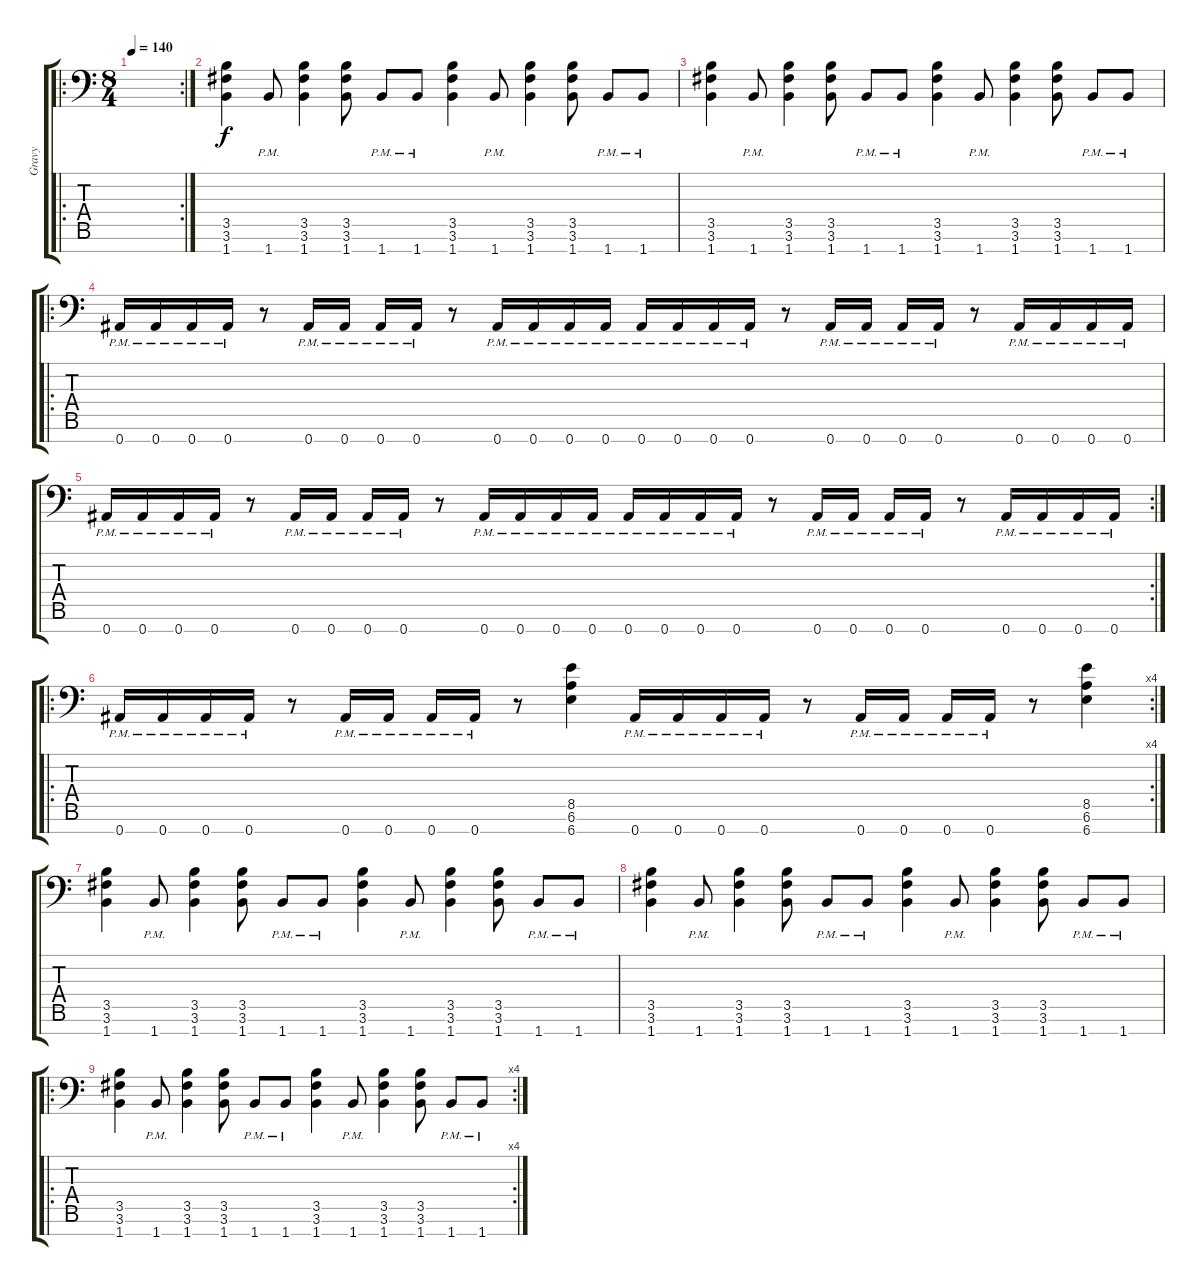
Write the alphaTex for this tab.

\track ("Gravy" "Gravy") {instrument distortionguitar}
\staff {score tabs}
\tuning (Eb4 Bb3 Gb3 Db3 Ab2 Eb2 Bb1) {hide}
\ro
\rc 2
\ts (8 4)
\tempo 140
\clef f4
\ks c
|
(3.5 3.6 1.7).4 1.7{pm}.8 (3.5 3.6 1.7).4 (3.5 3.6 1.7).8 1.7{pm}.8 1.7{pm}.8 (3.5 3.6 1.7).4 1.7{pm}.8 (3.5 3.6 1.7).4 (3.5 3.6 1.7).8 1.7{pm}.8 1.7{pm}.8 |
(3.5 3.6 1.7).4 1.7{pm}.8 (3.5 3.6 1.7).4 (3.5 3.6 1.7).8 1.7{pm}.8 1.7{pm}.8 (3.5 3.6 1.7).4 1.7{pm}.8 (3.5 3.6 1.7).4 (3.5 3.6 1.7).8 1.7{pm}.8 1.7{pm}.8 |
\ro
0.7{pm}.16 0.7{pm}.16 0.7{pm}.16 0.7{pm}.16 r.8 0.7{pm}.16 0.7{pm}.16 0.7{pm}.16 0.7{pm}.16 r.8 0.7{pm}.16 0.7{pm}.16 0.7{pm}.16 0.7{pm}.16 0.7{pm}.16 0.7{pm}.16 0.7{pm}.16 0.7{pm}.16 r.8 0.7{pm}.16 0.7{pm}.16 0.7{pm}.16 0.7{pm}.16 r.8 0.7{pm}.16 0.7{pm}.16 0.7{pm}.16 0.7{pm}.16 |
\rc 2
0.7{pm}.16 0.7{pm}.16 0.7{pm}.16 0.7{pm}.16 r.8 0.7{pm}.16 0.7{pm}.16 0.7{pm}.16 0.7{pm}.16 r.8 0.7{pm}.16 0.7{pm}.16 0.7{pm}.16 0.7{pm}.16 0.7{pm}.16 0.7{pm}.16 0.7{pm}.16 0.7{pm}.16 r.8 0.7{pm}.16 0.7{pm}.16 0.7{pm}.16 0.7{pm}.16 r.8 0.7{pm}.16 0.7{pm}.16 0.7{pm}.16 0.7{pm}.16 |
\ro
\rc 4
0.7{pm}.16 0.7{pm}.16 0.7{pm}.16 0.7{pm}.16 r.8 0.7{pm}.16 0.7{pm}.16 0.7{pm}.16 0.7{pm}.16 r.8 (8.5 6.6 6.7).4 0.7{pm}.16 0.7{pm}.16 0.7{pm}.16 0.7{pm}.16 r.8 0.7{pm}.16 0.7{pm}.16 0.7{pm}.16 0.7{pm}.16 r.8 (8.5 6.6 6.7).4 |
(3.5 3.6 1.7).4 1.7{pm}.8 (3.5 3.6 1.7).4 (3.5 3.6 1.7).8 1.7{pm}.8 1.7{pm}.8 (3.5 3.6 1.7).4 1.7{pm}.8 (3.5 3.6 1.7).4 (3.5 3.6 1.7).8 1.7{pm}.8 1.7{pm}.8 |
(3.5 3.6 1.7).4 1.7{pm}.8 (3.5 3.6 1.7).4 (3.5 3.6 1.7).8 1.7{pm}.8 1.7{pm}.8 (3.5 3.6 1.7).4 1.7{pm}.8 (3.5 3.6 1.7).4 (3.5 3.6 1.7).8 1.7{pm}.8 1.7{pm}.8 |
\ro
\rc 4
(3.5 3.6 1.7).4 1.7{pm}.8 (3.5 3.6 1.7).4 (3.5 3.6 1.7).8 1.7{pm}.8 1.7{pm}.8 (3.5 3.6 1.7).4 1.7{pm}.8 (3.5 3.6 1.7).4 (3.5 3.6 1.7).8 1.7{pm}.8 1.7{pm}.8
